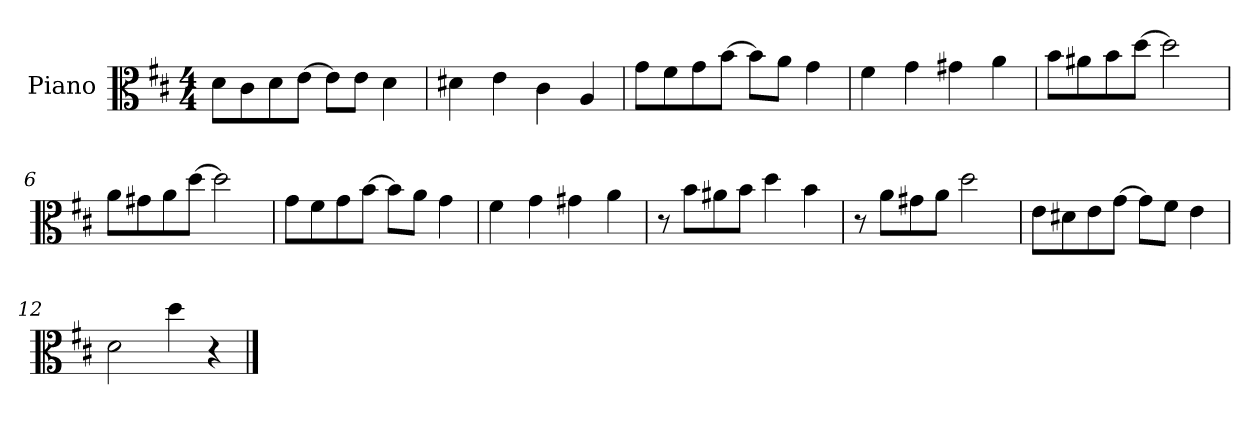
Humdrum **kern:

**kern
*part1
*staff1
*I"Piano
*I'Pno
*clefC3
*k[f#c#]
*D:
*M4/4
=1
8d\L
8c#\
8d\
[8e\J
8e\L]
8e\J
4d\
=2
4d#X\
4e\
4c#\
4A/
=3
8g\L
8f#\
8g\
[8b\J
8b\L]
8a\J
4g\
=4
4f#\
4g\
4g#X\
4a\
=5
8b\L
8a#X\
8b\
[8dd\J
2dd\]
=6
8a\L
8g#X\
8a\
[8dd\J
2dd\]
=7
8g\L
8f#\
8g\
[8b\J
8b\L]
8a\J
4g\
=8
4f#\
4g\
4g#X\
4a\
=9
8r
8b\L
8a#X\
8b\J
4dd\
4b\
=10
8r
8a\L
8g#X\
8a\J
2dd\
=11
8e\L
8d#X\
8e\
[8g\J
8g\L]
8f#\J
4e\
=12
2d\
4dd\
4r
==
*-
